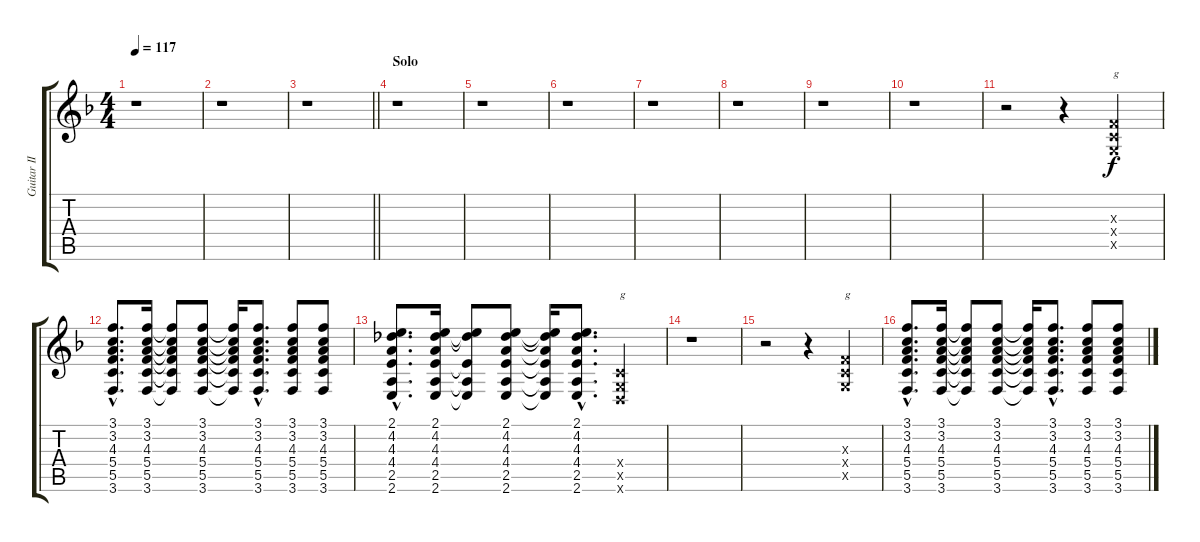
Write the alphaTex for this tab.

\track ("Guitar II" "Guitar II") {instrument distortionguitar}
\staff {score tabs}
\tuning (D4 A3 F3 C3 G2 D2) {hide}
\ts (4 4)
\tempo 117
\clef g2
\ks dminor
r.1{dy f} |
r.1 |
\barLineRight lightlight
r.1 |
\section ("" "Solo")
r.1 |
r.1 |
r.1 |
r.1 |
r.1 |
r.1 |
r.1 |
r.2{instrument distortionguitar} r.4 (0.3{x} 0.4{x} 0.5{x}).4{txt "g"} |
(3.1{hac} 3.2{hac} 4.3{hac} 5.4{hac} 5.5{hac} 3.6{hac}).8{d} (3.1 3.2 4.3 5.4 5.5 3.6).16 (3.1{t} 3.2{t} 4.3{t} 5.4{t} 5.5{t} 3.6{t}).8 (3.1 3.2 4.3 5.4 5.5 3.6).8 (3.1{t} 3.2{t} 4.3{t} 5.4{t} 5.5{t} 3.6{t}).16 (3.1{hac} 3.2{hac} 4.3{hac} 5.4{hac} 5.5{hac} 3.6{hac}).8{d} (3.1 3.2 4.3 5.4 5.5 3.6).8 (3.1 3.2 4.3 5.4 5.5 3.6).8 |
(2.1{hac} 4.2{hac} 4.3{hac} 4.4{hac} 2.5{hac} 2.6{hac}).8{d} (2.1 4.2 4.3 4.4 2.5 2.6).16 (2.1{t} 4.2{t} 4.4{t} 2.5{t} 2.6{t}).8 (2.1 4.2 4.3 4.4 2.5 2.6).8 (2.1{t} 4.2{t} 4.3{t} 4.4{t} 2.5{t} 2.6{t}).16 (2.1{hac} 4.2{hac} 4.3{hac} 4.4{hac} 2.5{hac} 2.6{hac}).8{d} (0.4{x} 0.5{x} 0.6{x}).4{txt "g"} |
r.1 |
r.2 r.4 (0.3{x} 0.4{x} 0.5{x}).4{txt "g"} |
(3.1{hac} 3.2{hac} 4.3{hac} 5.4{hac} 5.5{hac} 3.6{hac}).8{d} (3.1 3.2 4.3 5.4 5.5 3.6).16 (3.1{t} 3.2{t} 4.3{t} 5.4{t} 5.5{t} 3.6{t}).8 (3.1 3.2 4.3 5.4 5.5 3.6).8 (3.1{t} 3.2{t} 4.3{t} 5.4{t} 5.5{t} 3.6{t}).16 (3.1{hac} 3.2{hac} 4.3{hac} 5.4{hac} 5.5{hac} 3.6{hac}).8{d} (3.1 3.2 4.3 5.4 5.5 3.6).8 (3.1 3.2 4.3 5.4 5.5 3.6).8
